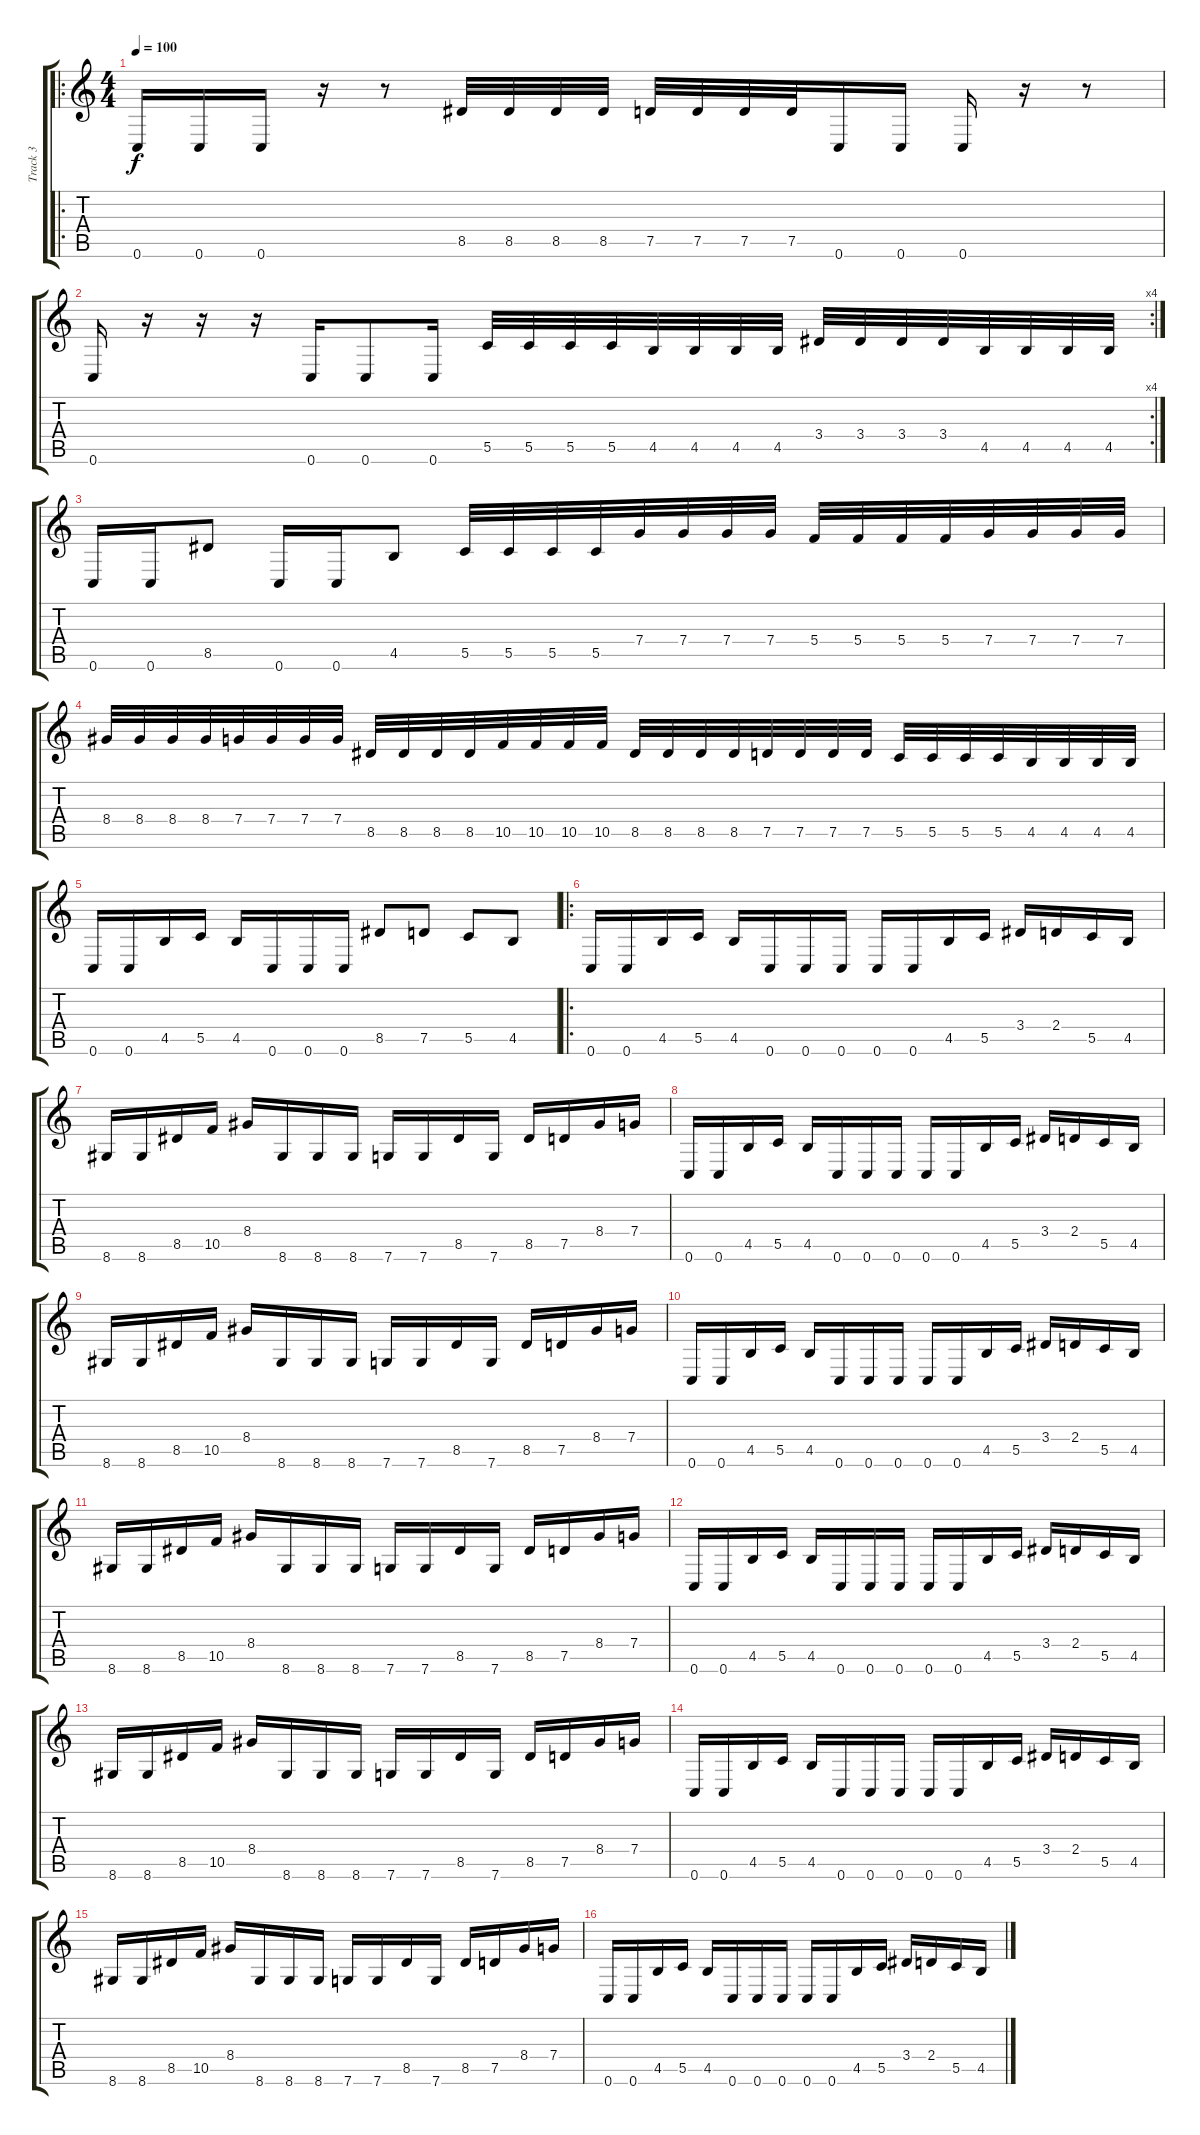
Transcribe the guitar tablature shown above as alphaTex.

\track ("Track 3" "Track 3") {instrument distortionguitar}
\staff {score tabs}
\tuning (D4 A3 F3 C3 G2 C2) {hide}
\ro
\ts (4 4)
\tempo 100
\clef g2
\ks c
0.6.16{dy f} 0.6.16 0.6.16 r.16 r.8 8.5.32 8.5.32 8.5.32 8.5.32 7.5.32 7.5.32 7.5.32 7.5.32 0.6.16 0.6.16 0.6.16 r.16 r.8 |
\rc 4
0.6.16 r.16 r.16 r.16 0.6.16 0.6.8 0.6.16 5.5.32 5.5.32 5.5.32 5.5.32 4.5.32 4.5.32 4.5.32 4.5.32 3.4.32 3.4.32 3.4.32 3.4.32 4.5.32 4.5.32 4.5.32 4.5.32 |
0.6.16 0.6.16 8.5.8 0.6.16 0.6.16 4.5.8 5.5.32 5.5.32 5.5.32 5.5.32 7.4.32 7.4.32 7.4.32 7.4.32 5.4.32 5.4.32 5.4.32 5.4.32 7.4.32 7.4.32 7.4.32 7.4.32 |
8.4.32 8.4.32 8.4.32 8.4.32 7.4.32 7.4.32 7.4.32 7.4.32 8.5.32 8.5.32 8.5.32 8.5.32 10.5.32 10.5.32 10.5.32 10.5.32 8.5.32 8.5.32 8.5.32 8.5.32 7.5.32 7.5.32 7.5.32 7.5.32 5.5.32 5.5.32 5.5.32 5.5.32 4.5.32 4.5.32 4.5.32 4.5.32 |
0.6.16 0.6.16 4.5.16 5.5.16 4.5.16 0.6.16 0.6.16 0.6.16 8.5.8 7.5.8 5.5.8 4.5.8 |
\ro
0.6.16 0.6.16 4.5.16 5.5.16 4.5.16 0.6.16 0.6.16 0.6.16 0.6.16 0.6.16 4.5.16 5.5.16 3.4.16 2.4.16 5.5.16 4.5.16 |
8.6.16 8.6.16 8.5.16 10.5.16 8.4.16 8.6.16 8.6.16 8.6.16 7.6.16 7.6.16 8.5.16 7.6.16 8.5.16 7.5.16 8.4.16 7.4.16 |
0.6.16 0.6.16 4.5.16 5.5.16 4.5.16 0.6.16 0.6.16 0.6.16 0.6.16 0.6.16 4.5.16 5.5.16 3.4.16 2.4.16 5.5.16 4.5.16 |
8.6.16 8.6.16 8.5.16 10.5.16 8.4.16 8.6.16 8.6.16 8.6.16 7.6.16 7.6.16 8.5.16 7.6.16 8.5.16 7.5.16 8.4.16 7.4.16 |
0.6.16 0.6.16 4.5.16 5.5.16 4.5.16 0.6.16 0.6.16 0.6.16 0.6.16 0.6.16 4.5.16 5.5.16 3.4.16 2.4.16 5.5.16 4.5.16 |
8.6.16 8.6.16 8.5.16 10.5.16 8.4.16 8.6.16 8.6.16 8.6.16 7.6.16 7.6.16 8.5.16 7.6.16 8.5.16 7.5.16 8.4.16 7.4.16 |
0.6.16 0.6.16 4.5.16 5.5.16 4.5.16 0.6.16 0.6.16 0.6.16 0.6.16 0.6.16 4.5.16 5.5.16 3.4.16 2.4.16 5.5.16 4.5.16 |
8.6.16 8.6.16 8.5.16 10.5.16 8.4.16 8.6.16 8.6.16 8.6.16 7.6.16 7.6.16 8.5.16 7.6.16 8.5.16 7.5.16 8.4.16 7.4.16 |
0.6.16 0.6.16 4.5.16 5.5.16 4.5.16 0.6.16 0.6.16 0.6.16 0.6.16 0.6.16 4.5.16 5.5.16 3.4.16 2.4.16 5.5.16 4.5.16 |
8.6.16 8.6.16 8.5.16 10.5.16 8.4.16 8.6.16 8.6.16 8.6.16 7.6.16 7.6.16 8.5.16 7.6.16 8.5.16 7.5.16 8.4.16 7.4.16 |
0.6.16 0.6.16 4.5.16 5.5.16 4.5.16 0.6.16 0.6.16 0.6.16 0.6.16 0.6.16 4.5.16 5.5.16 3.4.16 2.4.16 5.5.16 4.5.16
